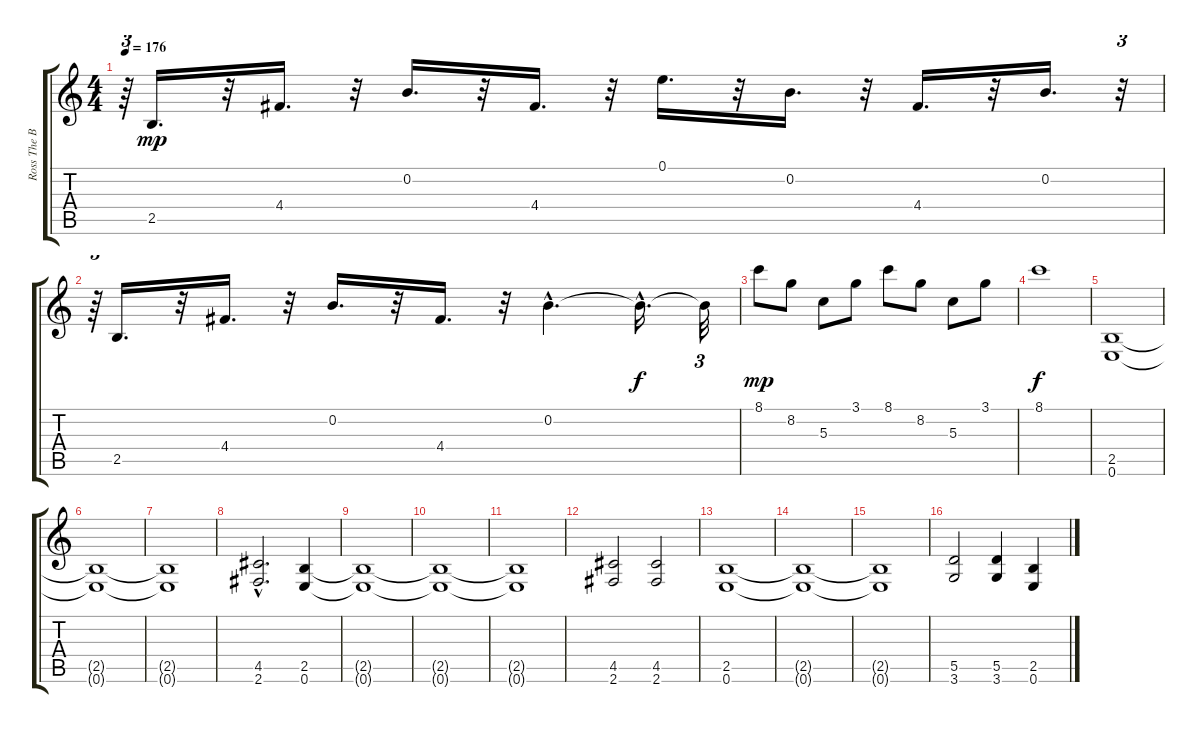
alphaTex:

\track ("Ross The Boss-Rhythm" "Ross The B") {instrument distortionguitar}
\staff {score tabs}
\tuning (E4 B3 G3 D3 A2 E2) {hide}
\ts (4 4)
\tempo 176
\clef g2
\ks c
r.64{tu (3 2) dy f} 2.5.16{d dy mp} r.32 4.4.16{d} r.32 0.2.16{d} r.32 4.4.16{d} r.32 0.1.16{d} r.32 0.2.16{d} r.32 4.4.16{d} r.32 0.2.16{d} r.32{tu (3 2)} |
r.64{tu (3 2)} 2.5.16{d} r.32 4.4.16{d} r.32 0.2.16{d} r.32 4.4.16{d} r.32 0.2{hac}.4{d} 0.2{hac t}.16{d dy f} 0.2{t}.32{tu (3 2)} |
8.1.8{dy mp} 8.2.8 5.3.8 3.1.8 8.1.8 8.2.8 5.3.8 3.1.8 |
8.1.1{dy f} |
(2.5 0.6).1 |
(2.5{t} 0.6{t}).1 |
(2.5{t} 0.6{t}).1 |
(4.5{hac} 2.6{hac}).2{d} (2.5 0.6).4 |
(2.5{t} 0.6{t}).1 |
(2.5{t} 0.6{t}).1 |
(2.5{t} 0.6{t}).1 |
(4.5 2.6).2 (4.5 2.6).2 |
(2.5 0.6).1 |
(2.5{t} 0.6{t}).1 |
(2.5{t} 0.6{t}).1 |
(5.5 3.6).2 (5.5 3.6).4 (2.5 0.6).4
